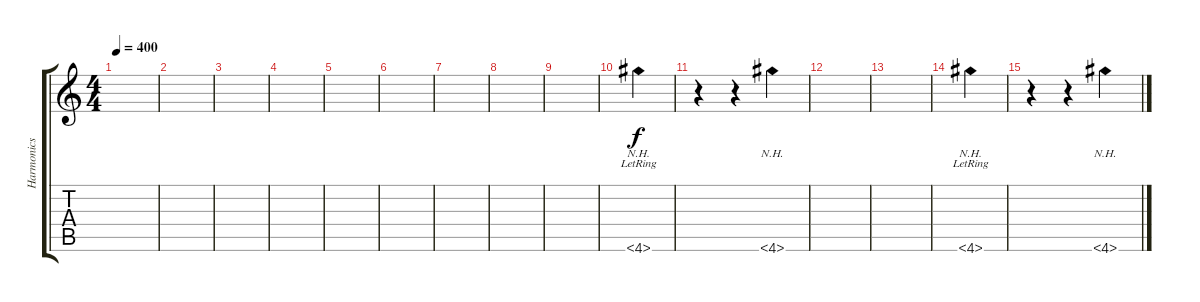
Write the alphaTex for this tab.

\track ("Harmonics (not relevant)" "Harmonics ") {instrument guitarharmonics}
\staff {score tabs}
\tuning (E4 B3 G3 D3 A2 E2) {hide}
\ts (4 4)
\tempo 400
\clef g2
\ks c
|
|
|
|
|
|
|
|
|
4.6{nh lr}.4 |
r.4 r.4 4.6{nh}.4 |
|
|
4.6{nh lr}.4 |
r.4 r.4 4.6{nh}.4
